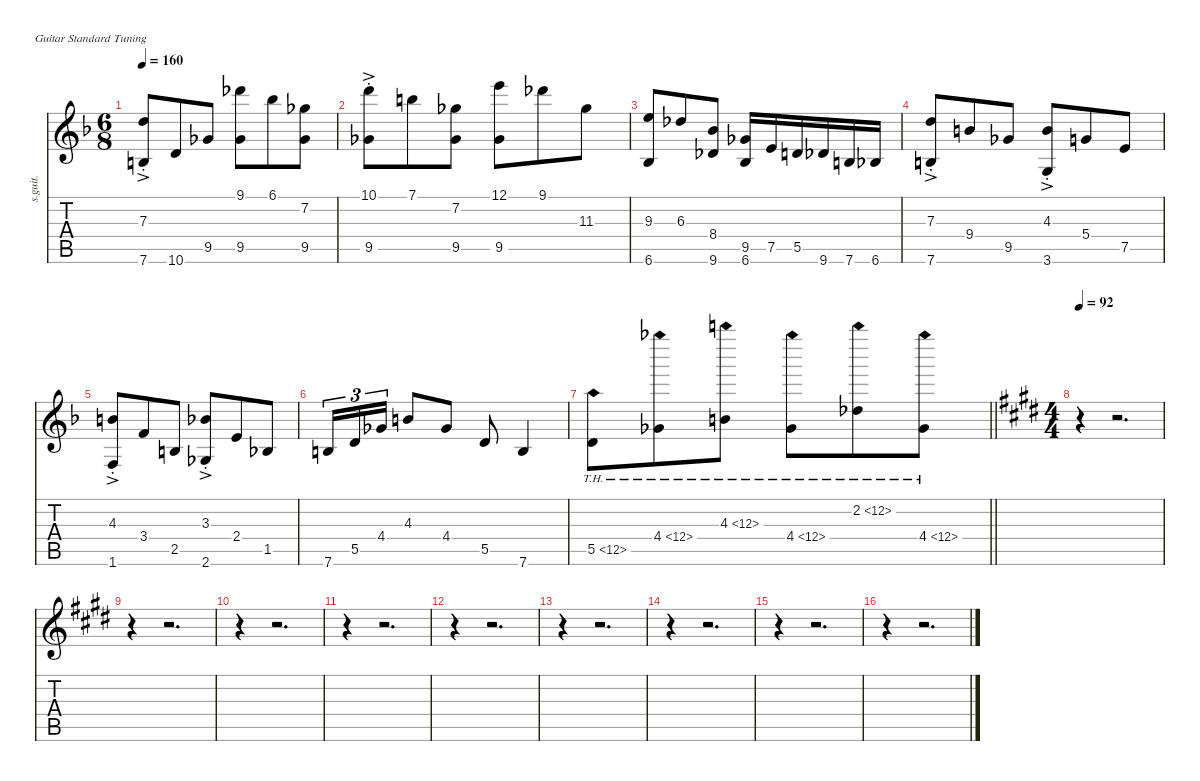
\defaultSystemsLayout 4
\hideDynamics
\bracketExtendMode nobrackets
\otherSystemsTrackNameOrientation horizontal
\track ("Jason Becker Acoustic" "s.guit.") {instrument acousticguitarsteel}
\staff {score tabs}
\tuning (E4 B3 G3 D3 A2 E2)
\ts (6 8)
\tempo 160
\clef g2
\ks f
(7.3{acc forcenatural} 7.6{ac st acc forcenatural}).8{dy mf beam Up} 10.6{acc forcenatural}.8{beam Up} 9.5{acc b}.8{beam Down} (9.1{acc b} 9.5{acc b}).8{beam Down} 6.1{acc b}.8{beam Down} (7.2{acc b} 9.5{acc b}).8{beam Down} |
(10.1{acc forcenatural} 9.5{ac st acc b}).8{beam Down} 7.1{acc forcenatural}.8{beam Down} (7.2{acc b} 9.5{acc b}).8{beam Down} (12.1{acc forcenatural} 9.5{acc b}).8{beam Down} 9.1{acc b}.8{beam Down} 11.3{acc b}.8{beam Down} |
(9.3{acc forcenatural} 6.6{acc b}).8{beam Up} 6.3{acc b}.8{beam Up} (8.4{acc b} 9.6{acc b}).8{beam Up} (9.5{acc b} 6.6{acc b}).16{beam Up} 7.5{acc forcenatural}.16{beam Up} 5.5{acc forcenatural}.16{beam Up} 9.6{acc b}.16{beam Up} 7.6{acc forcenatural}.16{beam Up} 6.6{acc b}.16{beam Up} |
(7.3{acc forcenatural} 7.6{ac st acc forcenatural}).8{beam Up} 9.4{acc forcenatural}.8{beam Up} 9.5{acc b}.8{beam Up} (4.3{acc forcenatural} 3.6{ac st acc forcenatural}).8{beam Up} 5.4{acc forcenatural}.8{beam Up} 7.5{acc forcenatural}.8{beam Up} |
(4.3{acc forcenatural} 1.6{ac st acc forcenatural}).8{beam Up} 3.4{acc forcenatural}.8{beam Up} 2.5{acc forcenatural}.8{beam Up} (3.3{acc b} 2.6{ac st acc b}).8{beam Up} 2.4{acc forcenatural}.8{beam Up} 1.5{acc b}.8{beam Up} |
7.6{acc forcenatural}.16{tu (3 2) beam Up} 5.5{acc forcenatural}.16{tu (3 2) beam Up} 4.4{acc b}.16{tu (3 2) beam Up} 4.3{acc forcenatural}.8{beam Up} 4.4{acc b}.8{beam Up} 5.5{acc forcenatural}.8{beam Up} 7.6{acc forcenatural}.4{beam Up} |
\barLineRight lightlight
5.5{th 7 acc forcenatural}.8{beam Down} 4.4{th 8 acc b}.8{beam Down} 4.3{th 8 acc forcenatural}.8{beam Down} 4.4{th 8 acc b}.8{beam Down} 2.2{th 10 acc b}.8{beam Down} 4.4{th 8 acc b}.8{beam Down} |
\ts (4 4)
\beaming (8 2 2 2 2)
\tempo 92
\ks e
r.4{beam Down} r.2{d beam Down} |
r.4{beam Down} r.2{d beam Down} |
r.4{beam Down} r.2{d beam Down} |
r.4{beam Down} r.2{d beam Down} |
r.4{beam Down} r.2{d beam Down} |
r.4{beam Down} r.2{d beam Down} |
r.4{beam Down} r.2{d beam Down} |
r.4{beam Down} r.2{d beam Down} |
r.4{beam Down} r.2{d beam Down}
